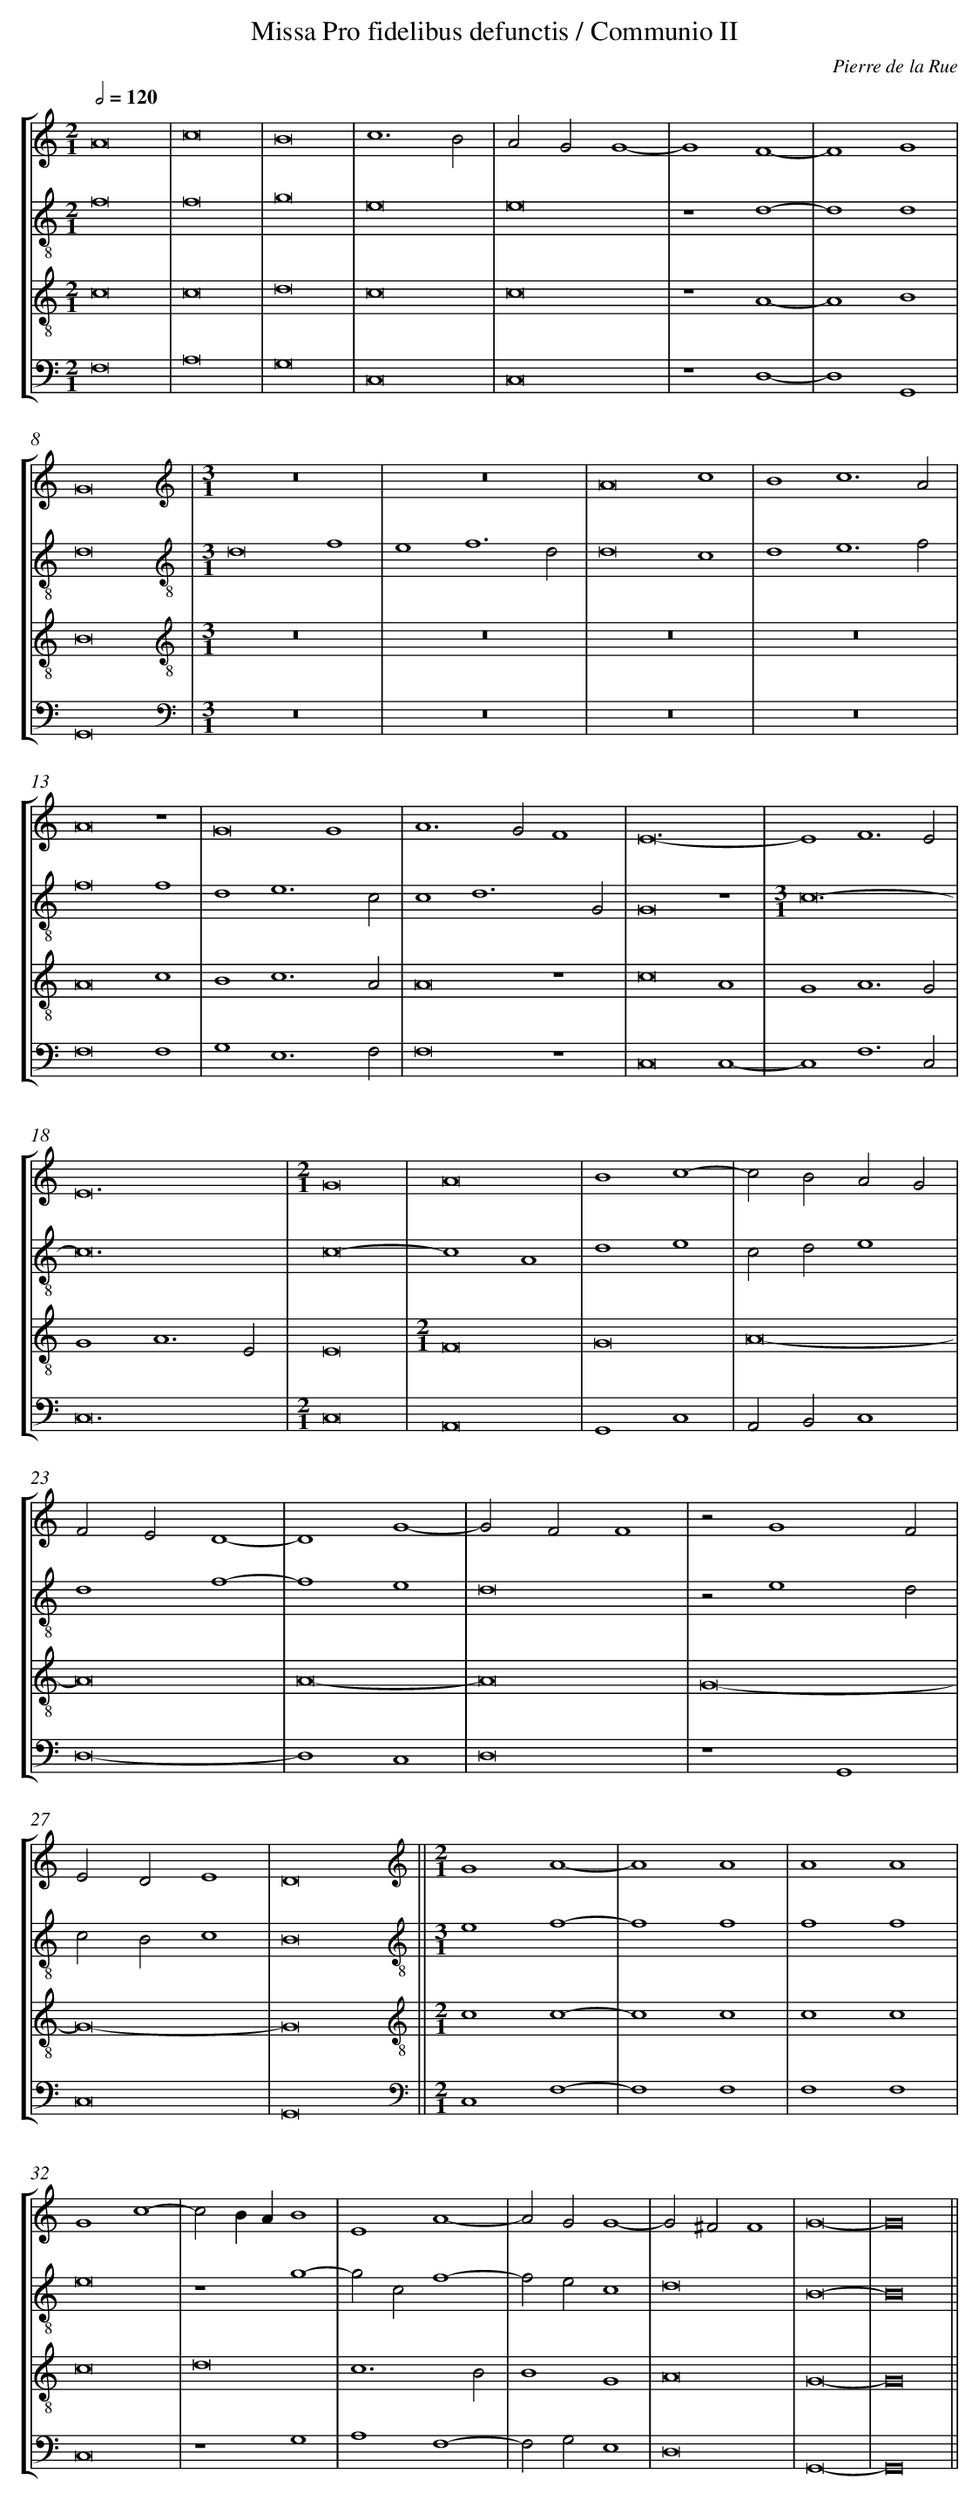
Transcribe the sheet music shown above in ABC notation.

X:1
T: Missa Pro fidelibus defunctis / Communio II
C: Pierre de la Rue
L: 1/4
M: 2/1
Q: 1/2=120
%%staves [1 2 3 4]
V: 1 clef=treble
V: 2 clef=treble-8
V: 3 clef=treble-8
V: 4 clef=bass
K: C
[V:1] A8 |
[V:2] f8 |
[V:3] c8 |
[V:4] F,8 |
[V:1] c8 |
[V:2] f8 |
[V:3] c8 |
[V:4] A,8 |
[V:1] B8 |
[V:2] g8 |
[V:3] d8 |
[V:4] G,8 |
[V:1] c6B2 |
[V:2] e8 |
[V:3] c8 |
[V:4] C,8 |
[V:1] A2G2G4- |
[V:2] e8 |
[V:3] c8 |
[V:4] C,8 |
[V:1] G4F4- |
[V:2] z4d4- |
[V:3] z4A4- |
[V:4] z4D,4- |
[V:1] F4G4 |
[V:2] d4d4 |
[V:3] A4B4 |
[V:4] D,4G,,4 |
[V:1] G8 |
[V:2] d8 |
[V:3] B8 |
[V:4] G,,8 |
[V:1]  [K:C] [K:clef=treble][M:3/1]z12 |
[V:2]  [K:C] [K:clef=treble-8][M:3/1]d8f4 |
[V:3]  [K:C] [K:clef=treble-8][M:3/1]z12 |
[V:4]  [K:C] [K:clef=bass][M:3/1]z12 |
[V:1] z12 |
[V:2] e4f6d2 |
[V:3] z12 |
[V:4] z12 |
[V:1] A8c4 |
[V:2] d8c4 |
[V:3] z12 |
[V:4] z12 |
[V:1] B4c6A2 |
[V:2] d4e6f2 |
[V:3] z12 |
[V:4] z12 |
[V:1] A8z4 |
[V:2] f8f4 |
[V:3] A8c4 |
[V:4] F,8F,4 |
[V:1] G8G4 |
[V:2] d4e6c2 |
[V:3] B4c6A2 |
[V:4] G,4E,6F,2 |
[V:1] A6G2F4 |
[V:2] c4d6G2 |
[V:3] A8z4 |
[V:4] F,8z4 |
[V:1] E12- |
[V:2] G8z4 |
[V:3] c8A4 |
[V:4] C,8C,4- |
[V:1] E4F6E2 |
[V:2] [M:3/1]c12- |
[V:3] G4A6G2 |
[V:4] C,4F,6C,2 |
[V:1] E12 |
[V:2] c12 |
[V:3] G4A6E2 |
[V:4] C,12 |
[V:1] [M:2/1]G8 |
[V:2] c8- |
[V:3] E8 |
[V:4] [M:2/1]C,8 |
[V:1] A8 |
[V:2] c4A4 |
[V:3] [M:2/1]F8 |
[V:4] A,,8 |
[V:1] B4c4- |
[V:2] d4e4 |
[V:3] G8 |
[V:4] G,,4C,4 |
[V:1] c2B2A2G2 |
[V:2] c2d2e4 |
[V:3] A8- |
[V:4] A,,2B,,2C,4 |
[V:1] F2E2D4- |
[V:2] d4f4- |
[V:3] A8 |
[V:4] D,8- |
[V:1] D4G4- |
[V:2] f4e4 |
[V:3] A8- |
[V:4] D,4C,4 |
[V:1] G2F2F4 |
[V:2] d8 |
[V:3] A8 |
[V:4] D,8 |
[V:1] z2G4F2 |
[V:2] z2e4d2 |
[V:3] G8- |
[V:4] z4G,,4 |
[V:1] E2D2E4 |
[V:2] c2B2c4 |
[V:3] G8- |
[V:4] C,8 |
[V:1] D8 ||
[V:2] B8 ||
[V:3] G8 ||
[V:4] G,,8 ||
[V:1]  [K:C] [K:clef=treble][M:2/1]G4A4- |
[V:2]  [K:C] [K:clef=treble-8][M:3/1]e4f4- |
[V:3]  [K:C] [K:clef=treble-8][M:2/1]c4c4- |
[V:4]  [K:C] [K:clef=bass][M:2/1]C,4F,4- |
[V:1] A4A4 |
[V:2] f4f4 |
[V:3] c4c4 |
[V:4] F,4F,4 |
[V:1] A4A4 |
[V:2] f4f4 |
[V:3] c4c4 |
[V:4] F,4F,4 |
[V:1] G4c4- |
[V:2] e8 |
[V:3] c8 |
[V:4] C,8 |
[V:1] c2BAB4 |
[V:2] z4g4- |
[V:3] d8 |
[V:4] z4G,4 |
[V:1] E4A4- |
[V:2] g2c2f4- |
[V:3] c6B2 |
[V:4] A,4F,4- |
[V:1] A2G2G4- |
[V:2] f2e2c4 |
[V:3] B4G4 |
[V:4] F,2G,2E,4 |
[V:1] G2^F2F4 |
[V:2] d8 |
[V:3] A8 |
[V:4] D,8 |
[V:1] G8- |
[V:2] B8- |
[V:3] G8- |
[V:4] G,,8- |
[V:1] G8 ||
[V:2] B8 ||
[V:3] G8 ||
[V:4] G,,8 ||
